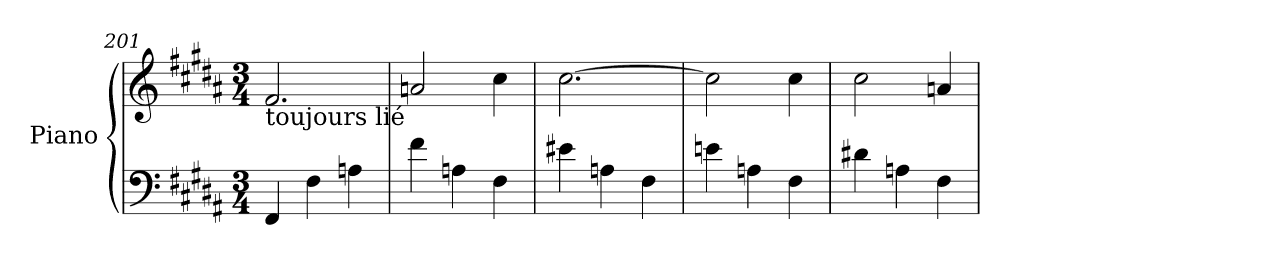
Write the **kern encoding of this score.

**kern	**kern
*part1	*part1
*staff2	*staff1
*I"Piano	*
*I'Pno	*
*clefF4	*clefG2
*k[f#c#g#d#a#]	*k[f#c#g#d#a#]
*B:	*B:
*M3/4	*M3/4
=201	=201
!	!LO:TX:b:t=toujours lié
4FF#/	2.f#/
4F#\	.
4An\	.
=202	=202
4f#\	2an/
4An\	.
4F#\	4cc#\
=203	=203
4e#X\	[2.cc#\
4An\	.
4F#\	.
=204	=204
4en\	2cc#\]
4An\	.
4F#\	4cc#\
=205	=205
4d#X\	2cc#\
4An\	.
4F#\	4an/
=	=
*-	*-
